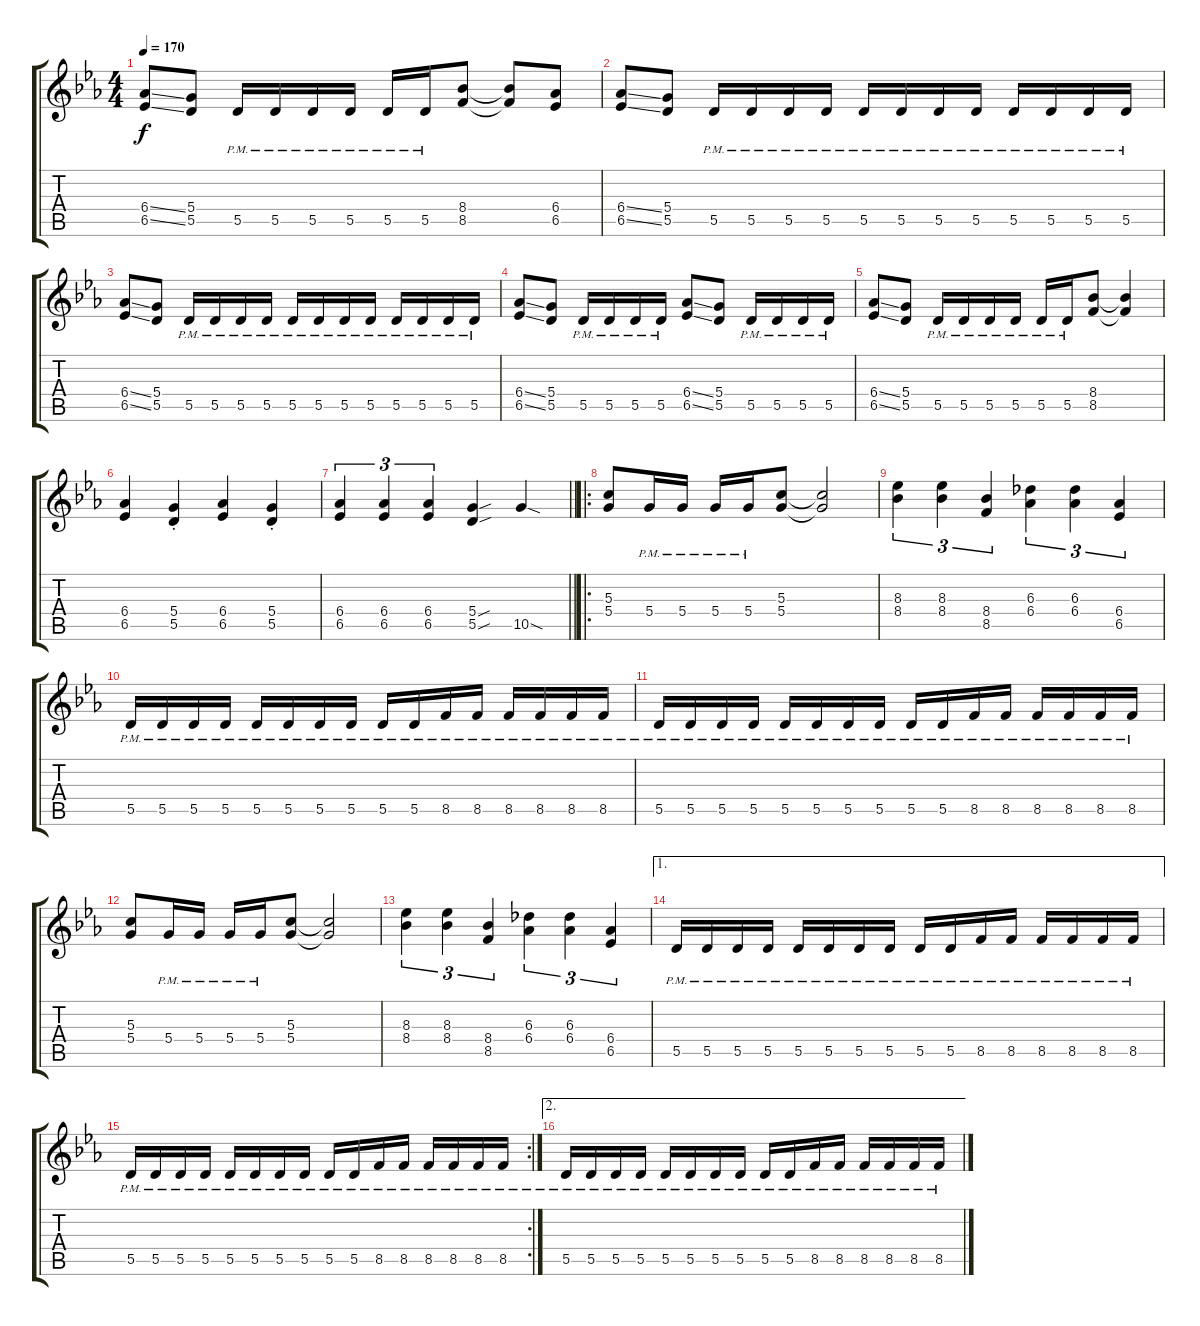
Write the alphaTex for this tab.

\track "" {instrument distortionguitar}
\staff {score tabs}
\tuning (E4 B3 G3 D3 A2 E2) {hide}
\ts (4 4)
\tempo 170
\clef g2
\ks eb
(6.4{ss} 6.5{ss}).8{dy f} (5.4 5.5).8 5.5{pm}.16 5.5{pm}.16 5.5{pm}.16 5.5{pm}.16 5.5{pm}.16 5.5{pm}.16 (8.4 8.5).8 (8.4{t} 8.5{t}).8 (6.4 6.5).8 |
(6.4{ss} 6.5{ss}).8 (5.4 5.5).8 5.5{pm}.16 5.5{pm}.16 5.5{pm}.16 5.5{pm}.16 5.5{pm}.16 5.5{pm}.16 5.5{pm}.16 5.5{pm}.16 5.5{pm}.16 5.5{pm}.16 5.5{pm}.16 5.5{pm}.16 |
(6.4{ss} 6.5{ss}).8 (5.4 5.5).8 5.5{pm}.16 5.5{pm}.16 5.5{pm}.16 5.5{pm}.16 5.5{pm}.16 5.5{pm}.16 5.5{pm}.16 5.5{pm}.16 5.5{pm}.16 5.5{pm}.16 5.5{pm}.16 5.5{pm}.16 |
(6.4{ss} 6.5{ss}).8 (5.4 5.5).8 5.5{pm}.16 5.5{pm}.16 5.5{pm}.16 5.5{pm}.16 (6.4{ss} 6.5{ss}).8 (5.4 5.5).8 5.5{pm}.16 5.5{pm}.16 5.5{pm}.16 5.5{pm}.16 |
(6.4{ss} 6.5{ss}).8 (5.4 5.5).8 5.5{pm}.16 5.5{pm}.16 5.5{pm}.16 5.5{pm}.16 5.5{pm}.16 5.5{pm}.16 (8.4 8.5).8 (8.4{t} 8.5{t}).4 |
(6.4 6.5).4 (5.4{st} 5.5{st}).4 (6.4 6.5).4 (5.4{st} 5.5{st}).4 |
\barLineRight lightlight
(6.4 6.5).4{tu (3 2)} (6.4 6.5).4{tu (3 2)} (6.4 6.5).4{tu (3 2)} (5.4{sou} 5.5{sou}).4 10.5{sod}.4 |
\ro
(5.3 5.4).8 5.4{pm}.16 5.4{pm}.16 5.4{pm}.16 5.4{pm}.16 (5.3 5.4).8 (5.3{t} 5.4{t}).2 |
(8.3 8.4).4{tu (3 2)} (8.3 8.4).4{tu (3 2)} (8.4 8.5).4{tu (3 2)} (6.3 6.4).4{tu (3 2)} (6.3 6.4).4{tu (3 2)} (6.4 6.5).4{tu (3 2)} |
5.5{pm}.16 5.5{pm}.16 5.5{pm}.16 5.5{pm}.16 5.5{pm}.16 5.5{pm}.16 5.5{pm}.16 5.5{pm}.16 5.5{pm}.16 5.5{pm}.16 8.5{pm}.16 8.5{pm}.16 8.5{pm}.16 8.5{pm}.16 8.5{pm}.16 8.5{pm}.16 |
5.5{pm}.16 5.5{pm}.16 5.5{pm}.16 5.5{pm}.16 5.5{pm}.16 5.5{pm}.16 5.5{pm}.16 5.5{pm}.16 5.5{pm}.16 5.5{pm}.16 8.5{pm}.16 8.5{pm}.16 8.5{pm}.16 8.5{pm}.16 8.5{pm}.16 8.5{pm}.16 |
(5.3 5.4).8 5.4{pm}.16 5.4{pm}.16 5.4{pm}.16 5.4{pm}.16 (5.3 5.4).8 (5.3{t} 5.4{t}).2 |
(8.3 8.4).4{tu (3 2)} (8.3 8.4).4{tu (3 2)} (8.4 8.5).4{tu (3 2)} (6.3 6.4).4{tu (3 2)} (6.3 6.4).4{tu (3 2)} (6.4 6.5).4{tu (3 2)} |
\ae 1
5.5{pm}.16 5.5{pm}.16 5.5{pm}.16 5.5{pm}.16 5.5{pm}.16 5.5{pm}.16 5.5{pm}.16 5.5{pm}.16 5.5{pm}.16 5.5{pm}.16 8.5{pm}.16 8.5{pm}.16 8.5{pm}.16 8.5{pm}.16 8.5{pm}.16 8.5{pm}.16 |
\rc 2
5.5{pm}.16 5.5{pm}.16 5.5{pm}.16 5.5{pm}.16 5.5{pm}.16 5.5{pm}.16 5.5{pm}.16 5.5{pm}.16 5.5{pm}.16 5.5{pm}.16 8.5{pm}.16 8.5{pm}.16 8.5{pm}.16 8.5{pm}.16 8.5{pm}.16 8.5{pm}.16 |
\ae 2
5.5{pm}.16 5.5{pm}.16 5.5{pm}.16 5.5{pm}.16 5.5{pm}.16 5.5{pm}.16 5.5{pm}.16 5.5{pm}.16 5.5{pm}.16 5.5{pm}.16 8.5{pm}.16 8.5{pm}.16 8.5{pm}.16 8.5{pm}.16 8.5{pm}.16 8.5{pm}.16
